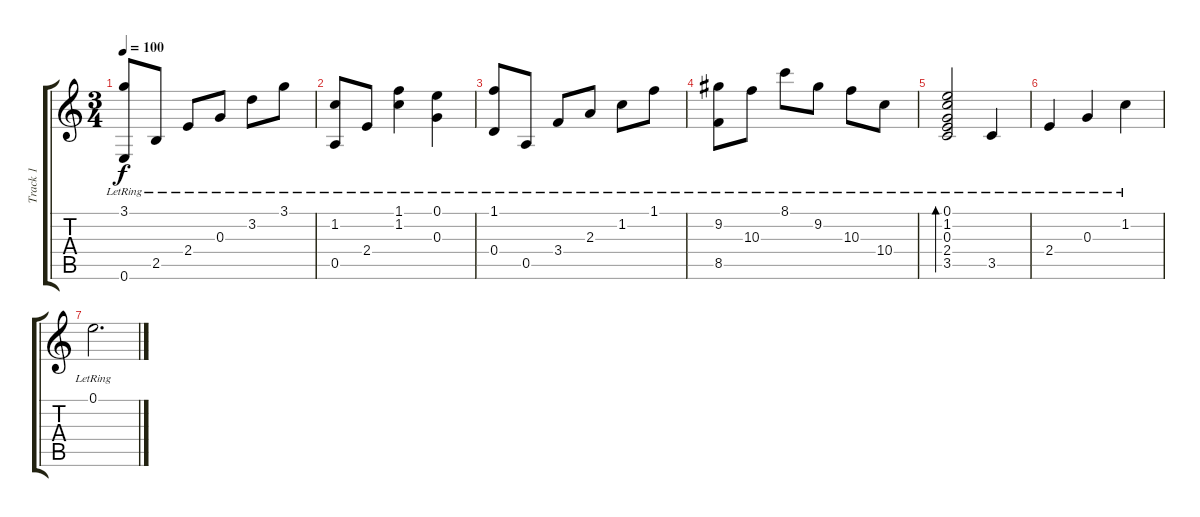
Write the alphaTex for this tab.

\track ("Track 1" "Track 1") {instrument acousticguitarnylon}
\staff {score tabs}
\tuning (E4 B3 G3 D3 A2 E2) {hide}
\ts (3 4)
\tempo 100
\clef g2
\ks c
(3.1{lr} 0.6{lr}).8{dy f} 2.5{lr}.8 2.4{lr}.8 0.3{lr}.8 3.2{lr}.8 3.1{lr}.8 |
(1.2{lr} 0.5{lr}).8 2.4{lr}.8 (1.1{lr} 1.2{lr}).4 (0.1{lr} 0.3{lr}).4 |
(1.1{lr} 0.4{lr}).8 0.5{lr}.8 3.4{lr}.8 2.3{lr}.8 1.2{lr}.8 1.1{lr}.8 |
(9.2{lr} 8.5{lr}).8 10.3{lr}.8 8.1{lr}.8 9.2{lr}.8 10.3{lr}.8 10.4{lr}.8 |
(0.1{lr} 1.2{lr} 0.3{lr} 2.4{lr} 3.5{lr}).2{bd 120} 3.5{lr}.4 |
2.4{lr}.4 0.3{lr}.4 1.2{lr}.4 |
0.1{lr}.2{d}
